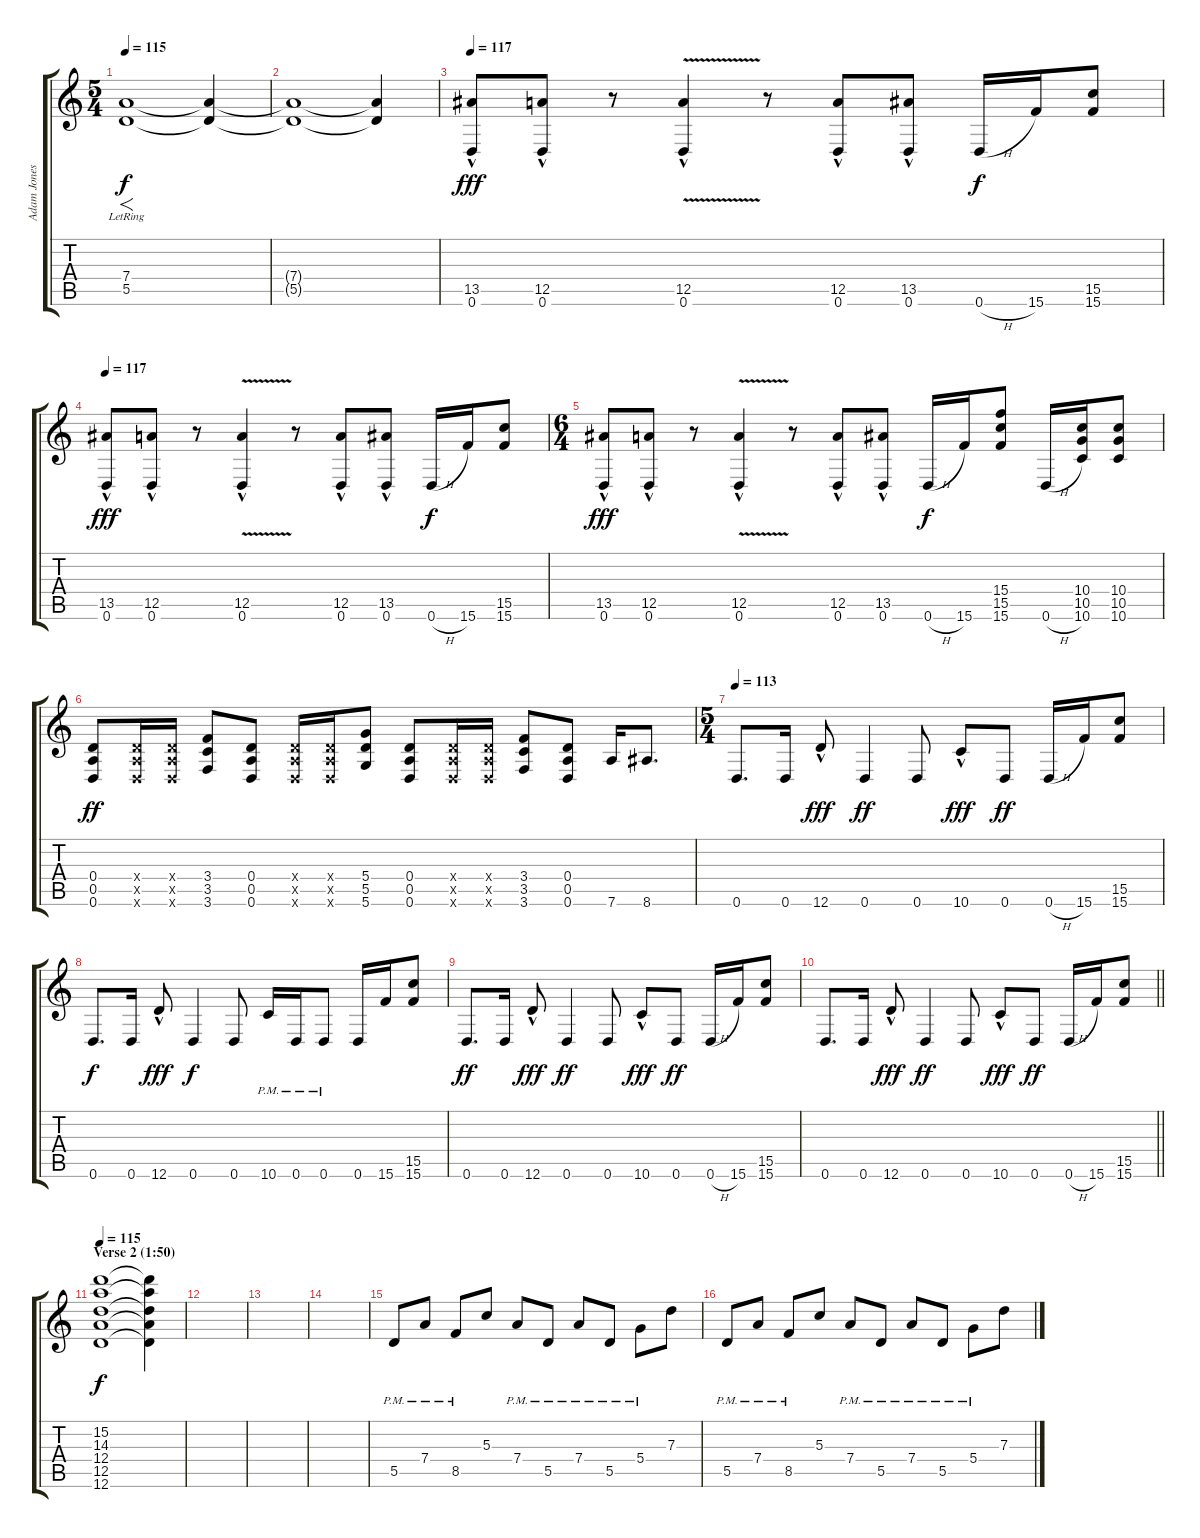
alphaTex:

\track ("Adam Jones" "Adam Jones") {instrument distortionguitar}
\staff {score tabs}
\tuning (E4 B3 G3 D3 A2 D2) {hide}
\ts (5 4)
\tempo 115
\clef g2
\ks c
(7.4{lr} 5.5).1{f dy f volume 13 instrument distortionguitar} (7.4{t} 5.5{t}).4 |
(7.4{t} 5.5{t}).1 (7.4{t} 5.5{t}).4 |
\tempo 117
(13.5{hac} 0.6).8{dy fff instrument distortionguitar} (12.5{hac} 0.6).8 r.8 (12.5{v hac} 0.6).4 r.8 (12.5{hac} 0.6).8 (13.5{hac} 0.6).8 0.6{h}.16{dy f} 15.6.16 (15.5 15.6).8 |
\tempo 117
(13.5{hac} 0.6).8{dy fff} (12.5{hac} 0.6).8 r.8 (12.5{v hac} 0.6).4 r.8 (12.5{hac} 0.6).8 (13.5{hac} 0.6).8 0.6{h}.16{dy f} 15.6.16 (15.5 15.6).8 |
\ts (6 4)
(13.5{hac} 0.6).8{dy fff} (12.5{hac} 0.6).8 r.8 (12.5{v hac} 0.6).4 r.8 (12.5{hac} 0.6).8 (13.5{hac} 0.6).8 0.6{h}.16{dy f} 15.6.16 (15.4 15.5 15.6).8 0.6{h}.16 (10.4 10.5 10.6).16 (10.4 10.5 10.6).8 |
(0.4 0.5 0.6).8{dy ff} (0.4{x} 0.5{x} 0.6{x}).16 (0.4{x} 0.5{x} 0.6{x}).16 (3.4 3.5 3.6).8 (0.4 0.5 0.6).8 (0.4{x} 0.5{x} 0.6{x}).16 (0.4{x} 0.5{x} 0.6{x}).16 (5.4 5.5 5.6).8 (0.4 0.5 0.6).8 (0.4{x} 0.5{x} 0.6{x}).16 (0.4{x} 0.5{x} 0.6{x}).16 (3.4 3.5 3.6).8 (0.4 0.5 0.6).8 7.6.16 8.6.8{d} |
\ts (5 4)
\tempo 113
0.6.8{d volume 16} 0.6.16 12.6{hac}.8{dy fff} 0.6.4{dy ff} 0.6.8 10.6{hac}.8{dy fff} 0.6.8{dy ff} 0.6{h}.16 15.6.16 (15.5 15.6).8 |
0.6.8{d dy f} 0.6.16 12.6{hac}.8{dy fff} 0.6.4{dy f} 0.6.8 10.6{pm}.16 0.6{pm}.16 0.6{pm}.8 0.6.16 15.6.16 (15.5 15.6).8 |
0.6.8{d dy ff} 0.6.16 12.6{hac}.8{dy fff} 0.6.4{dy ff} 0.6.8 10.6{hac}.8{dy fff} 0.6.8{dy ff} 0.6{h}.16 15.6.16 (15.5 15.6).8 |
\barLineRight lightlight
0.6.8{d} 0.6.16 12.6{hac}.8{dy fff} 0.6.4{dy ff} 0.6.8 10.6{hac}.8{dy fff} 0.6.8{dy ff} 0.6{h}.16 15.6.16 (15.5 15.6).8 |
\section ("" "Verse 2 (1:50)")
\tempo 115
(15.2 14.3 12.4 12.5 12.6).1{dy f volume 8} (15.2{t} 14.3{t} 12.4{t} 12.5{t} 12.6{t}).4 |
|
|
|
5.5{pm}.8{volume 10} 7.4{pm}.8 8.5{pm}.8 5.3.8 7.4{pm}.8 5.5{pm}.8 7.4{pm}.8 5.5{pm}.8 5.4{pm}.8 7.3.8 |
5.5{pm}.8 7.4{pm}.8 8.5{pm}.8 5.3.8 7.4{pm}.8 5.5{pm}.8 7.4{pm}.8 5.5{pm}.8 5.4{pm}.8 7.3.8
